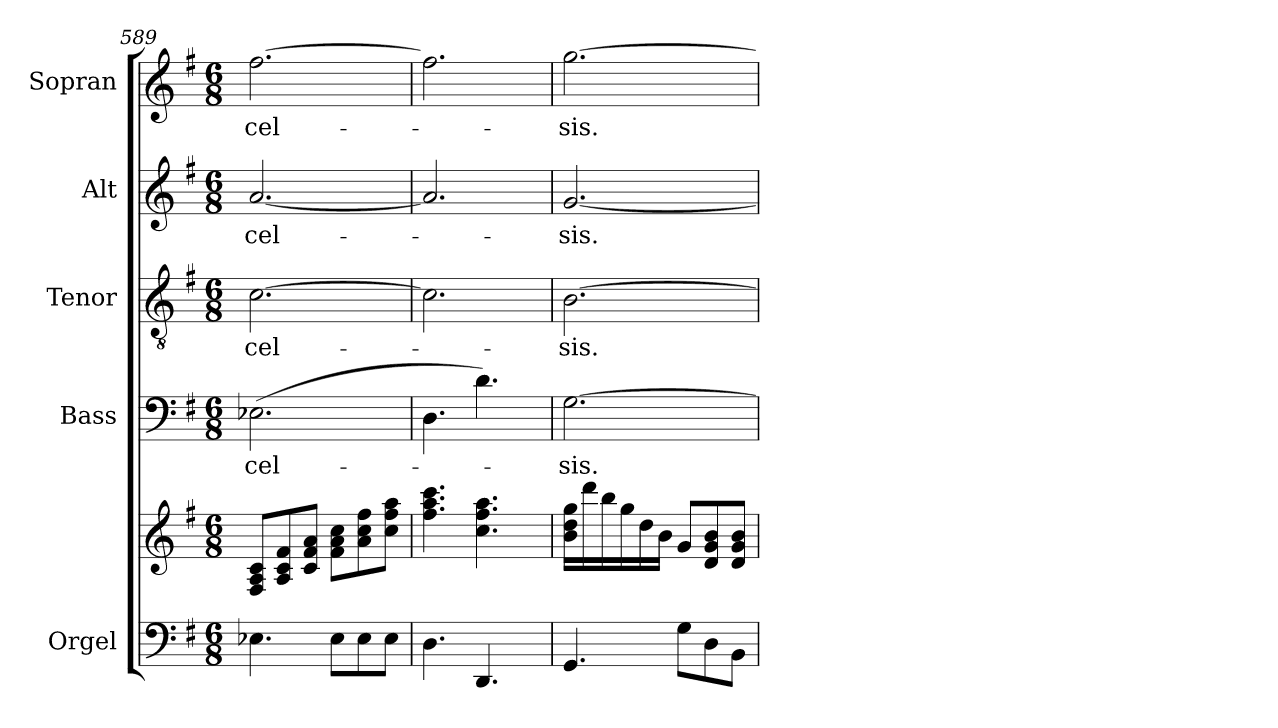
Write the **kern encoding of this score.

**kern	**kern	**kern	**text	**kern	**text	**kern	**text	**kern	**text
*part5	*part5	*part4	*part4	*part3	*part3	*part2	*part2	*part1	*part1
*staff6	*staff5	*staff4	*staff4	*staff3	*staff3	*staff2	*staff2	*staff1	*staff1
*I"Orgel	*	*I"Bass	*	*I"Tenor	*	*I"Alt	*	*I"Sopran	*
*I'Org.	*	*I'B.	*	*I'T.	*	*I'A.	*	*I'S.	*
*clefF4	*clefG2	*clefF4	*	*clefGv2	*	*clefG2	*	*clefG2	*
*k[f#]	*k[f#]	*k[f#]	*	*k[f#]	*	*k[f#]	*	*k[f#]	*
*G:	*G:	*G:	*	*G:	*	*G:	*	*G:	*
*M6/8	*M6/8	*M6/8	*	*M6/8	*	*M6/8	*	*M6/8	*
=589	=589	=589	=589	=589	=589	=589	=589	=589	=589
!	!	!	!LO:LY:b	!	!LO:LY:b	!	!LO:LY:b	!	!LO:LY:b
4.E-X\	8F#/ 8A/ 8c/L	(>2.E-X\	-cel-	[2.c\	-cel-	[2.a/	-cel-	[2.ff#\	-cel-
.	8A/ 8c/ 8f#/	.	.	.	.	.	.	.	.
.	8c/ 8f#/ 8a/J	.	.	.	.	.	.	.	.
8E-\L	8f#\ 8a\ 8cc\L	.	.	.	.	.	.	.	.
8E-\	8a\ 8cc\ 8ff#\	.	.	.	.	.	.	.	.
8E-\J	8cc\ 8ff#\ 8aa\J	.	.	.	.	.	.	.	.
=590	=590	=590	=590	=590	=590	=590	=590	=590	=590
4.D\	4.ff#\ 4.aa\ 4.ccc\	4.D\	.	2.c\]	.	2.a/]	.	2.ff#\]	.
4.DD/	4.cc\ 4.ff#\ 4.aa\	4.d\)	.	.	.	.	.	.	.
=591	=591	=591	=591	=591	=591	=591	=591	=591	=591
!	!	!	!LO:LY:b	!	!LO:LY:b	!	!LO:LY:b	!	!LO:LY:b
4.GG/	16b\ 16dd\ 16gg\LL	[2.G\	-sis.	[2.B\	-sis.	[2.g/	-sis.	[2.gg\	-sis.
.	16ddd\	.	.	.	.	.	.	.	.
.	16bb\	.	.	.	.	.	.	.	.
.	16gg\	.	.	.	.	.	.	.	.
.	16dd\	.	.	.	.	.	.	.	.
.	16b\JJ	.	.	.	.	.	.	.	.
8G\L	8g/L	.	.	.	.	.	.	.	.
8D\	8d/ 8g/ 8b/	.	.	.	.	.	.	.	.
8BB\J	8d/ 8g/ 8b/J	.	.	.	.	.	.	.	.
=	=	=	=	=	=	=	=	=	=
*-	*-	*-	*-	*-	*-	*-	*-	*-	*-
